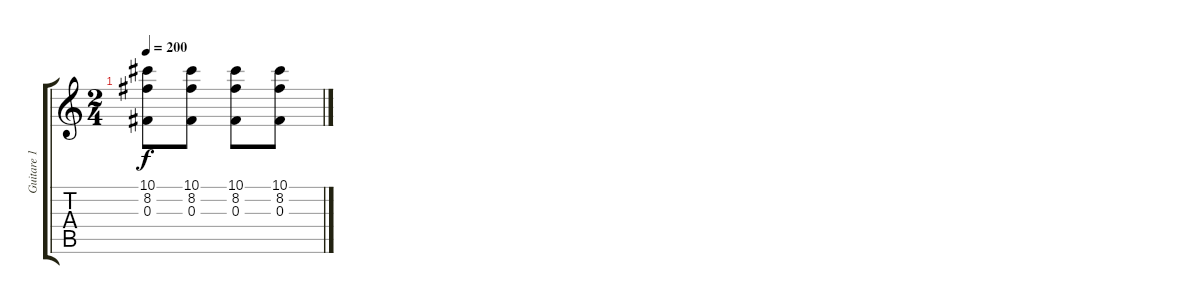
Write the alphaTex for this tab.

\track ("Guitare 1" "Guitare 1") {instrument acousticguitarnylon}
\staff {score tabs}
\tuning (Eb4 Bb3 Gb3 Db3 Ab2 Eb2) {hide}
\ts (2 4)
\tempo 200
\clef g2
\ks c
(10.1 8.2 0.3).8{dy f} (10.1 8.2 0.3).8 (10.1 8.2 0.3).8 (10.1 8.2 0.3).8
